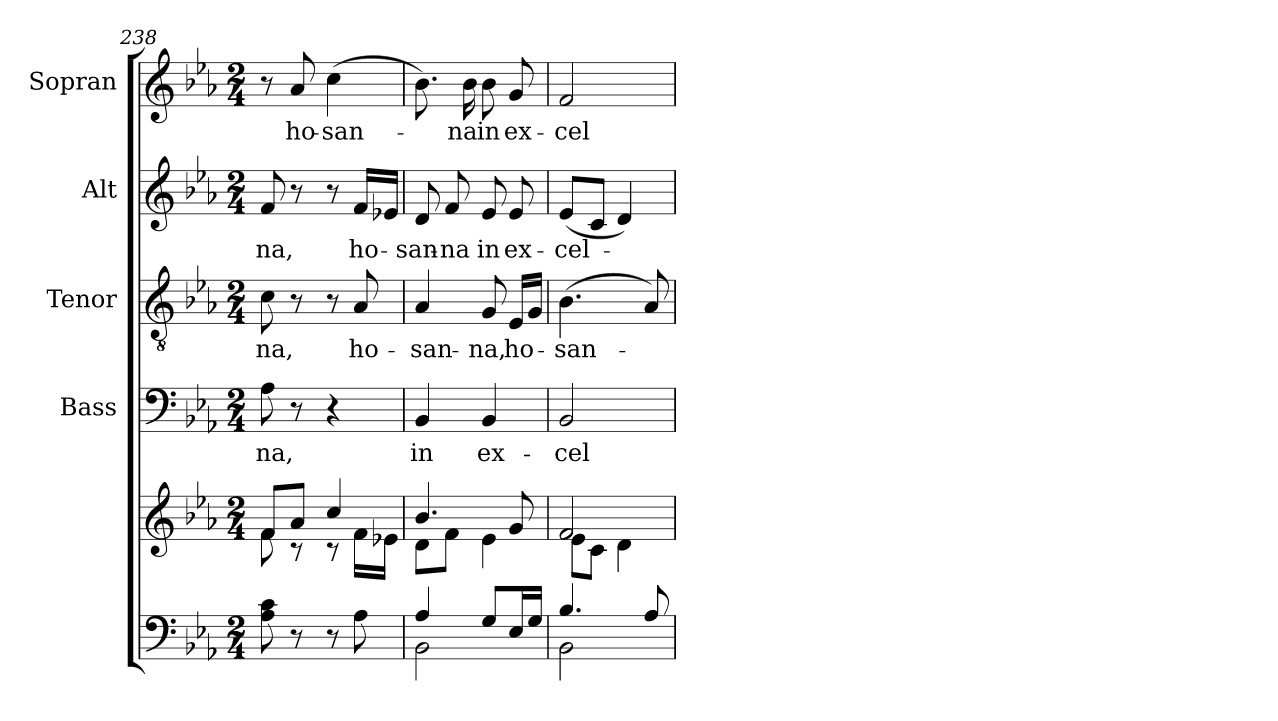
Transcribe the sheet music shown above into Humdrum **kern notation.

**kern	**kern	**kern	**text	**kern	**text	**kern	**text	**kern	**text
*part5	*part5	*part4	*part4	*part3	*part3	*part2	*part2	*part1	*part1
*staff6	*staff5	*staff4	*staff4	*staff3	*staff3	*staff2	*staff2	*staff1	*staff1
*	*	*I"Bass	*	*I"Tenor	*	*I"Alt	*	*I"Sopran	*
*	*	*I'B.	*	*I'T.	*	*I'A.	*	*I'S.	*
*clefF4	*clefG2	*clefF4	*	*clefGv2	*	*clefG2	*	*clefG2	*
*k[b-e-a-]	*k[b-e-a-]	*k[b-e-a-]	*	*k[b-e-a-]	*	*k[b-e-a-]	*	*k[b-e-a-]	*
*E-:	*E-:	*E-:	*	*E-:	*	*E-:	*	*E-:	*
*M2/4	*M2/4	*M2/4	*	*M2/4	*	*M2/4	*	*M2/4	*
=238	=238	=238	=238	=238	=238	=238	=238	=238	=238
*	*^	*	*	*	*	*	*	*	*
!	!	!	!	!LO:LY:b	!	!LO:LY:b	!	!LO:LY:b	!	!
8A-\ 8c\	8f/L	8f\	8A-\	-na,	8c\	-na,	8f/	-na,	8r	.
!	!	!	!	!	!	!	!	!	!	!LO:LY:b
8r	8a-/J	8rc	8r	.	8r	.	8r	.	8a-/	ho-
!	!	!	!	!	!	!	!	!	!	!LO:LY:b
8r	4cc/	8rc	4r	.	8r	.	8r	.	(>4cc\	-san-
!	!	!	!	!	!	!LO:LY:b	!	!LO:LY:b	!	!
8A-\	.	16f\LL	.	.	8A-/	ho-	16f/LL	ho-	.	.
.	.	16e-X\JJ	.	.	.	.	16e-X/JJ	.	.	.
!!LO:PB:g=z
=239	=239	=239	=239	=239	=239	=239	=239	=239	=239	=239
*^	*	*	*	*	*	*	*	*	*	*
!	!	!	!	!	!LO:LY:b	!	!LO:LY:b	!	!LO:LY:b	!	!
4A-/	2BB-\	4.b-/	8d\L	4BB-/	in	4A-/	-san-	8d/	-san-	8.b-\)	.
!	!	!	!	!	!	!	!	!	!LO:LY:b	!	!
.	.	.	8f\J	.	.	.	.	8f/	-na	.	.
!	!	!	!	!	!	!	!	!	!	!	!LO:LY:b
.	.	.	.	.	.	.	.	.	.	16b-\	-na
!	!	!	!	!	!LO:LY:b	!	!LO:LY:b	!	!LO:LY:b	!	!LO:LY:b
8G/L	.	.	4e-\	4BB-/	ex-	8G/	-na,	8e-/	in	8b-\	in
!	!	!	!	!	!	!	!LO:LY:b	!	!LO:LY:b	!	!LO:LY:b
16E-/L	.	8g/	.	.	.	16E-/LL	ho-	8e-/	ex-	8g/	ex-
16G/JJ	.	.	.	.	.	16G/JJ	.	.	.	.	.
=240	=240	=240	=240	=240	=240	=240	=240	=240	=240	=240	=240
!	!	!	!	!	!LO:LY:b	!	!LO:LY:b	!	!LO:LY:b	!	!LO:LY:b
4.B-/	2BB-\	2f/	8e-\L	2BB-/	-cel-	(>4.B-\	-san-	(<8e-/L	-cel-	2f/	-cel-
.	.	.	8c\J	.	.	.	.	8c/J	.	.	.
.	.	.	4d\	.	.	.	.	4d/)	.	.	.
8A-/	.	.	.	.	.	8A-/)	.	.	.	.	.
*v	*v	*	*	*	*	*	*	*	*	*	*
*	*v	*v	*	*	*	*	*	*	*	*
=	=	=	=	=	=	=	=	=	=
*-	*-	*-	*-	*-	*-	*-	*-	*-	*-
